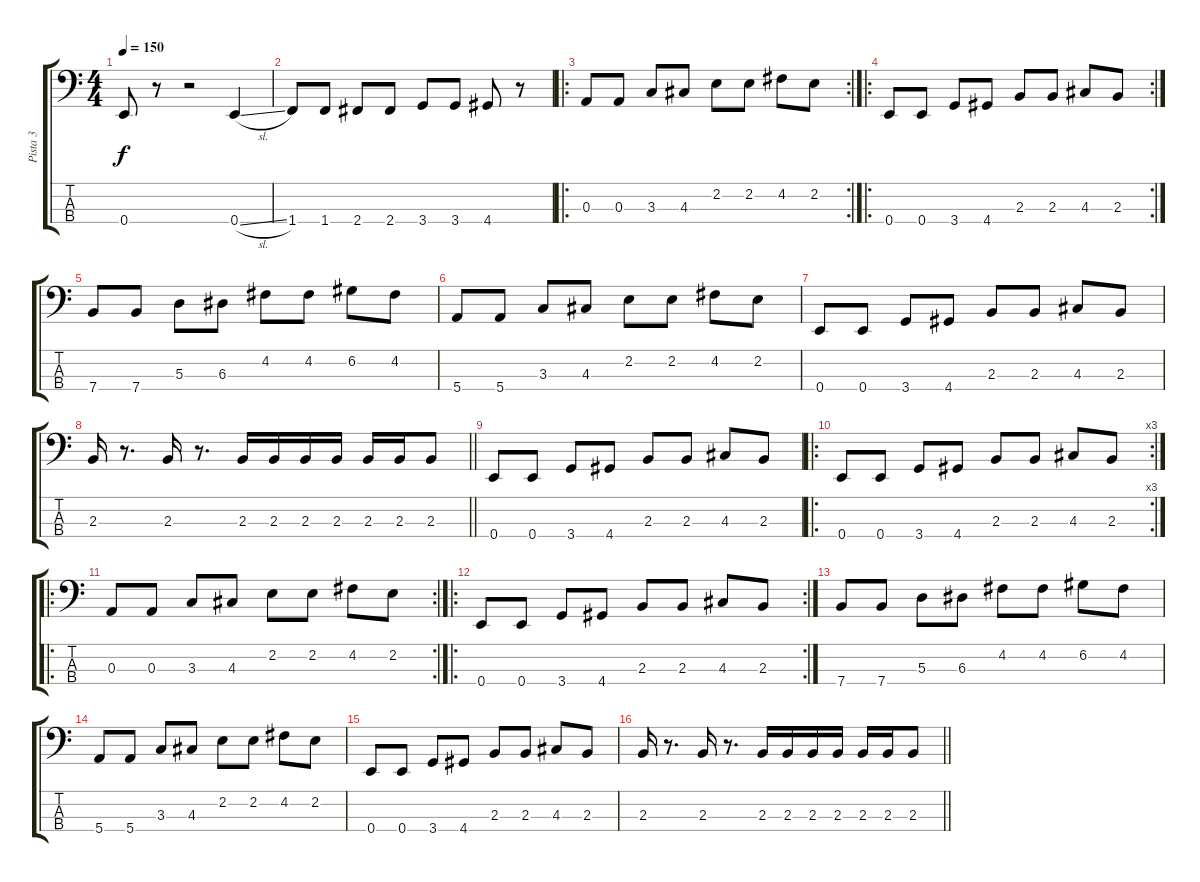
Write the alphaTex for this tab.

\track ("Pista 3" "Pista 3") {instrument electricbassfinger}
\staff {score tabs}
\tuning (G2 D2 A1 E1) {hide}
\ts (4 4)
\tempo 150
\clef f4
\ks c
0.4.8{dy f} r.8 r.2 0.4{sl}.4 |
1.4.8 1.4.8 2.4.8 2.4.8 3.4.8 3.4.8 4.4.8 r.8 |
\ro
\rc 2
0.3.8 0.3.8 3.3.8 4.3.8 2.2.8 2.2.8 4.2.8 2.2.8 |
\ro
\rc 2
0.4.8 0.4.8 3.4.8 4.4.8 2.3.8 2.3.8 4.3.8 2.3.8 |
7.4.8 7.4.8 5.3.8 6.3.8 4.2.8 4.2.8 6.2.8 4.2.8 |
5.4.8 5.4.8 3.3.8 4.3.8 2.2.8 2.2.8 4.2.8 2.2.8 |
0.4.8 0.4.8 3.4.8 4.4.8 2.3.8 2.3.8 4.3.8 2.3.8 |
\barLineRight lightlight
2.3.16 r.8{d} 2.3.16 r.8{d} 2.3.16 2.3.16 2.3.16 2.3.16 2.3.16 2.3.16 2.3.8 |
0.4.8 0.4.8 3.4.8 4.4.8 2.3.8 2.3.8 4.3.8 2.3.8 |
\ro
\rc 3
0.4.8 0.4.8 3.4.8 4.4.8 2.3.8 2.3.8 4.3.8 2.3.8 |
\ro
\rc 2
0.3.8 0.3.8 3.3.8 4.3.8 2.2.8 2.2.8 4.2.8 2.2.8 |
\ro
\rc 2
0.4.8 0.4.8 3.4.8 4.4.8 2.3.8 2.3.8 4.3.8 2.3.8 |
7.4.8 7.4.8 5.3.8 6.3.8 4.2.8 4.2.8 6.2.8 4.2.8 |
5.4.8 5.4.8 3.3.8 4.3.8 2.2.8 2.2.8 4.2.8 2.2.8 |
0.4.8 0.4.8 3.4.8 4.4.8 2.3.8 2.3.8 4.3.8 2.3.8 |
\barLineRight lightlight
2.3.16 r.8{d} 2.3.16 r.8{d} 2.3.16 2.3.16 2.3.16 2.3.16 2.3.16 2.3.16 2.3.8
